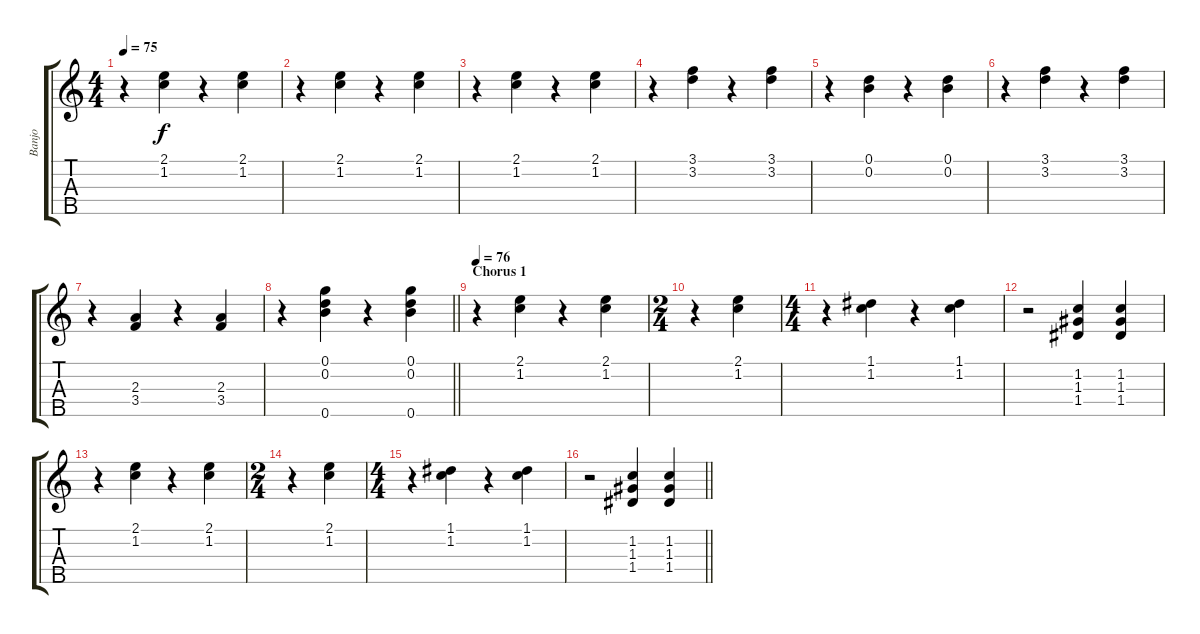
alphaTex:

\track ("Banjo" "Banjo") {instrument electricguitarmuted}
\staff {score tabs}
\tuning (D4 B3 G3 D3 G4) {hide}
\ts (4 4)
\tempo 75
\clef g2
\ks c
r.4{dy f} (2.1 1.2).4 r.4 (2.1 1.2).4 |
r.4 (2.1 1.2).4 r.4 (2.1 1.2).4 |
r.4 (2.1 1.2).4 r.4 (2.1 1.2).4 |
r.4 (3.1 3.2).4 r.4 (3.1 3.2).4 |
r.4 (0.1 0.2).4 r.4 (0.1 0.2).4 |
r.4 (3.1 3.2).4 r.4 (3.1 3.2).4 |
r.4 (2.3 3.4).4 r.4 (2.3 3.4).4 |
\barLineRight lightlight
r.4 (0.1 0.2 0.5).4 r.4 (0.1 0.2 0.5).4 |
\section ("" "Chorus 1")
\tempo 76
r.4 (2.1 1.2).4 r.4 (2.1 1.2).4 |
\ts (2 4)
r.4 (2.1 1.2).4 |
\ts (4 4)
r.4 (1.1 1.2).4 r.4 (1.1 1.2).4 |
r.2 (1.2 1.3 1.4).4 (1.2 1.3 1.4).4 |
r.4 (2.1 1.2).4 r.4 (2.1 1.2).4 |
\ts (2 4)
r.4 (2.1 1.2).4 |
\ts (4 4)
r.4 (1.1 1.2).4 r.4 (1.1 1.2).4 |
\barLineRight lightlight
r.2 (1.2 1.3 1.4).4 (1.2 1.3 1.4).4
